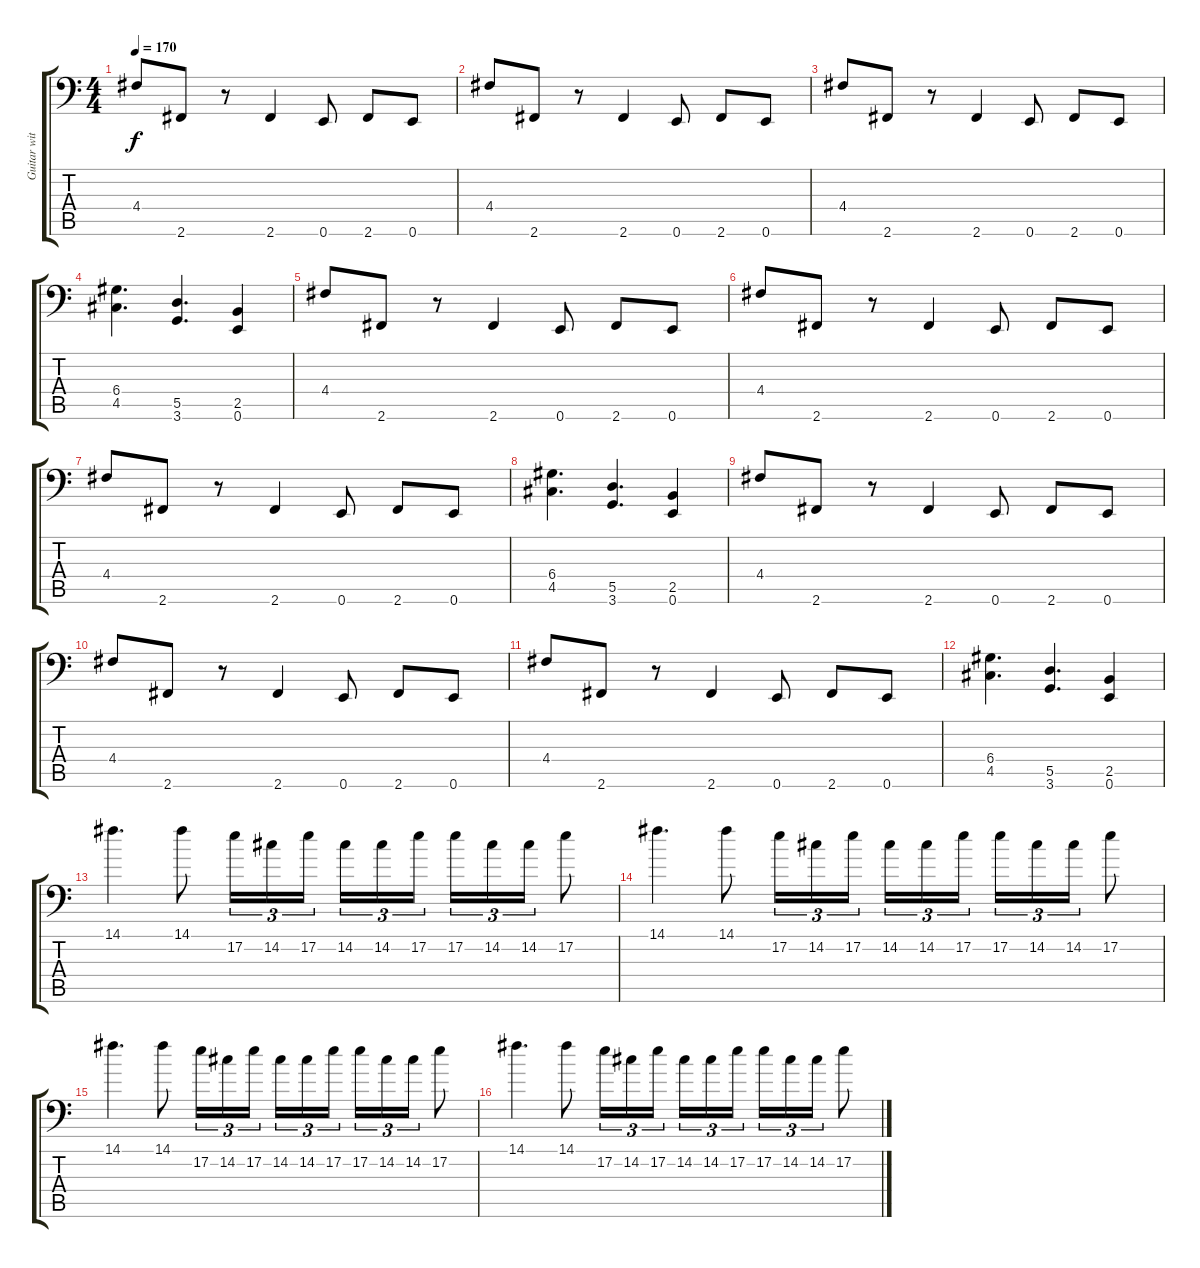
\track ("Guitar with pitch" "Guitar wit") {instrument overdrivenguitar}
\staff {score tabs}
\tuning (E3 B2 G2 D2 A1 E1) {hide}
\ts (4 4)
\tempo 170
\clef f4
\ks c
4.4.8{dy f} 2.6.8 r.8 2.6.4 0.6.8 2.6.8 0.6.8 |
4.4.8 2.6.8 r.8 2.6.4 0.6.8 2.6.8 0.6.8 |
4.4.8 2.6.8 r.8 2.6.4 0.6.8 2.6.8 0.6.8 |
(6.4 4.5).4{d} (5.5 3.6).4{d} (2.5 0.6).4 |
4.4.8 2.6.8 r.8 2.6.4 0.6.8 2.6.8 0.6.8 |
4.4.8 2.6.8 r.8 2.6.4 0.6.8 2.6.8 0.6.8 |
4.4.8 2.6.8 r.8 2.6.4 0.6.8 2.6.8 0.6.8 |
(6.4 4.5).4{d} (5.5 3.6).4{d} (2.5 0.6).4 |
4.4.8 2.6.8 r.8 2.6.4 0.6.8 2.6.8 0.6.8 |
4.4.8 2.6.8 r.8 2.6.4 0.6.8 2.6.8 0.6.8 |
4.4.8 2.6.8 r.8 2.6.4 0.6.8 2.6.8 0.6.8 |
(6.4 4.5).4{d} (5.5 3.6).4{d} (2.5 0.6).4 |
14.1.4{d} 14.1.8 17.2.16{tu (3 2)} 14.2.16{tu (3 2)} 17.2.16{tu (3 2)} 14.2.16{tu (3 2)} 14.2.16{tu (3 2)} 17.2.16{tu (3 2)} 17.2.16{tu (3 2)} 14.2.16{tu (3 2)} 14.2.16{tu (3 2)} 17.2.8 |
14.1.4{d} 14.1.8 17.2.16{tu (3 2)} 14.2.16{tu (3 2)} 17.2.16{tu (3 2)} 14.2.16{tu (3 2)} 14.2.16{tu (3 2)} 17.2.16{tu (3 2)} 17.2.16{tu (3 2)} 14.2.16{tu (3 2)} 14.2.16{tu (3 2)} 17.2.8 |
14.1.4{d} 14.1.8 17.2.16{tu (3 2)} 14.2.16{tu (3 2)} 17.2.16{tu (3 2)} 14.2.16{tu (3 2)} 14.2.16{tu (3 2)} 17.2.16{tu (3 2)} 17.2.16{tu (3 2)} 14.2.16{tu (3 2)} 14.2.16{tu (3 2)} 17.2.8 |
14.1.4{d} 14.1.8 17.2.16{tu (3 2)} 14.2.16{tu (3 2)} 17.2.16{tu (3 2)} 14.2.16{tu (3 2)} 14.2.16{tu (3 2)} 17.2.16{tu (3 2)} 17.2.16{tu (3 2)} 14.2.16{tu (3 2)} 14.2.16{tu (3 2)} 17.2.8
